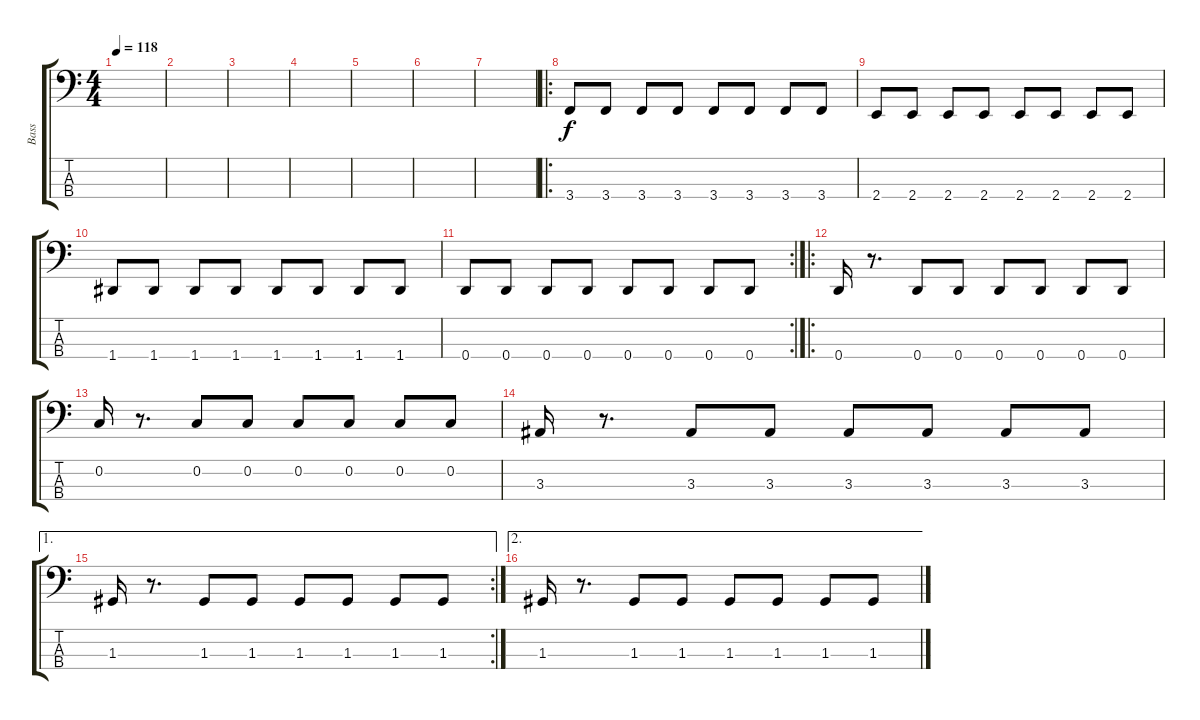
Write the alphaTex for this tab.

\track ("Bass" "Bass") {instrument electricbasspick}
\staff {score tabs}
\tuning (F2 C2 G1 D1) {hide}
\ts (4 4)
\tempo 118
\clef f4
\ks c
|
|
|
|
|
|
|
\ro
3.4.8 3.4.8 3.4.8 3.4.8 3.4.8 3.4.8 3.4.8 3.4.8 |
2.4.8 2.4.8 2.4.8 2.4.8 2.4.8 2.4.8 2.4.8 2.4.8 |
1.4.8 1.4.8 1.4.8 1.4.8 1.4.8 1.4.8 1.4.8 1.4.8 |
\rc 2
0.4.8 0.4.8 0.4.8 0.4.8 0.4.8 0.4.8 0.4.8 0.4.8 |
\ro
0.4.16 r.8{d} 0.4.8 0.4.8 0.4.8 0.4.8 0.4.8 0.4.8 |
0.2.16 r.8{d} 0.2.8 0.2.8 0.2.8 0.2.8 0.2.8 0.2.8 |
3.3.16 r.8{d} 3.3.8 3.3.8 3.3.8 3.3.8 3.3.8 3.3.8 |
\ae 1
\rc 2
1.3.16 r.8{d} 1.3.8 1.3.8 1.3.8 1.3.8 1.3.8 1.3.8 |
\ae 2
1.3.16 r.8{d} 1.3.8 1.3.8 1.3.8 1.3.8 1.3.8 1.3.8
